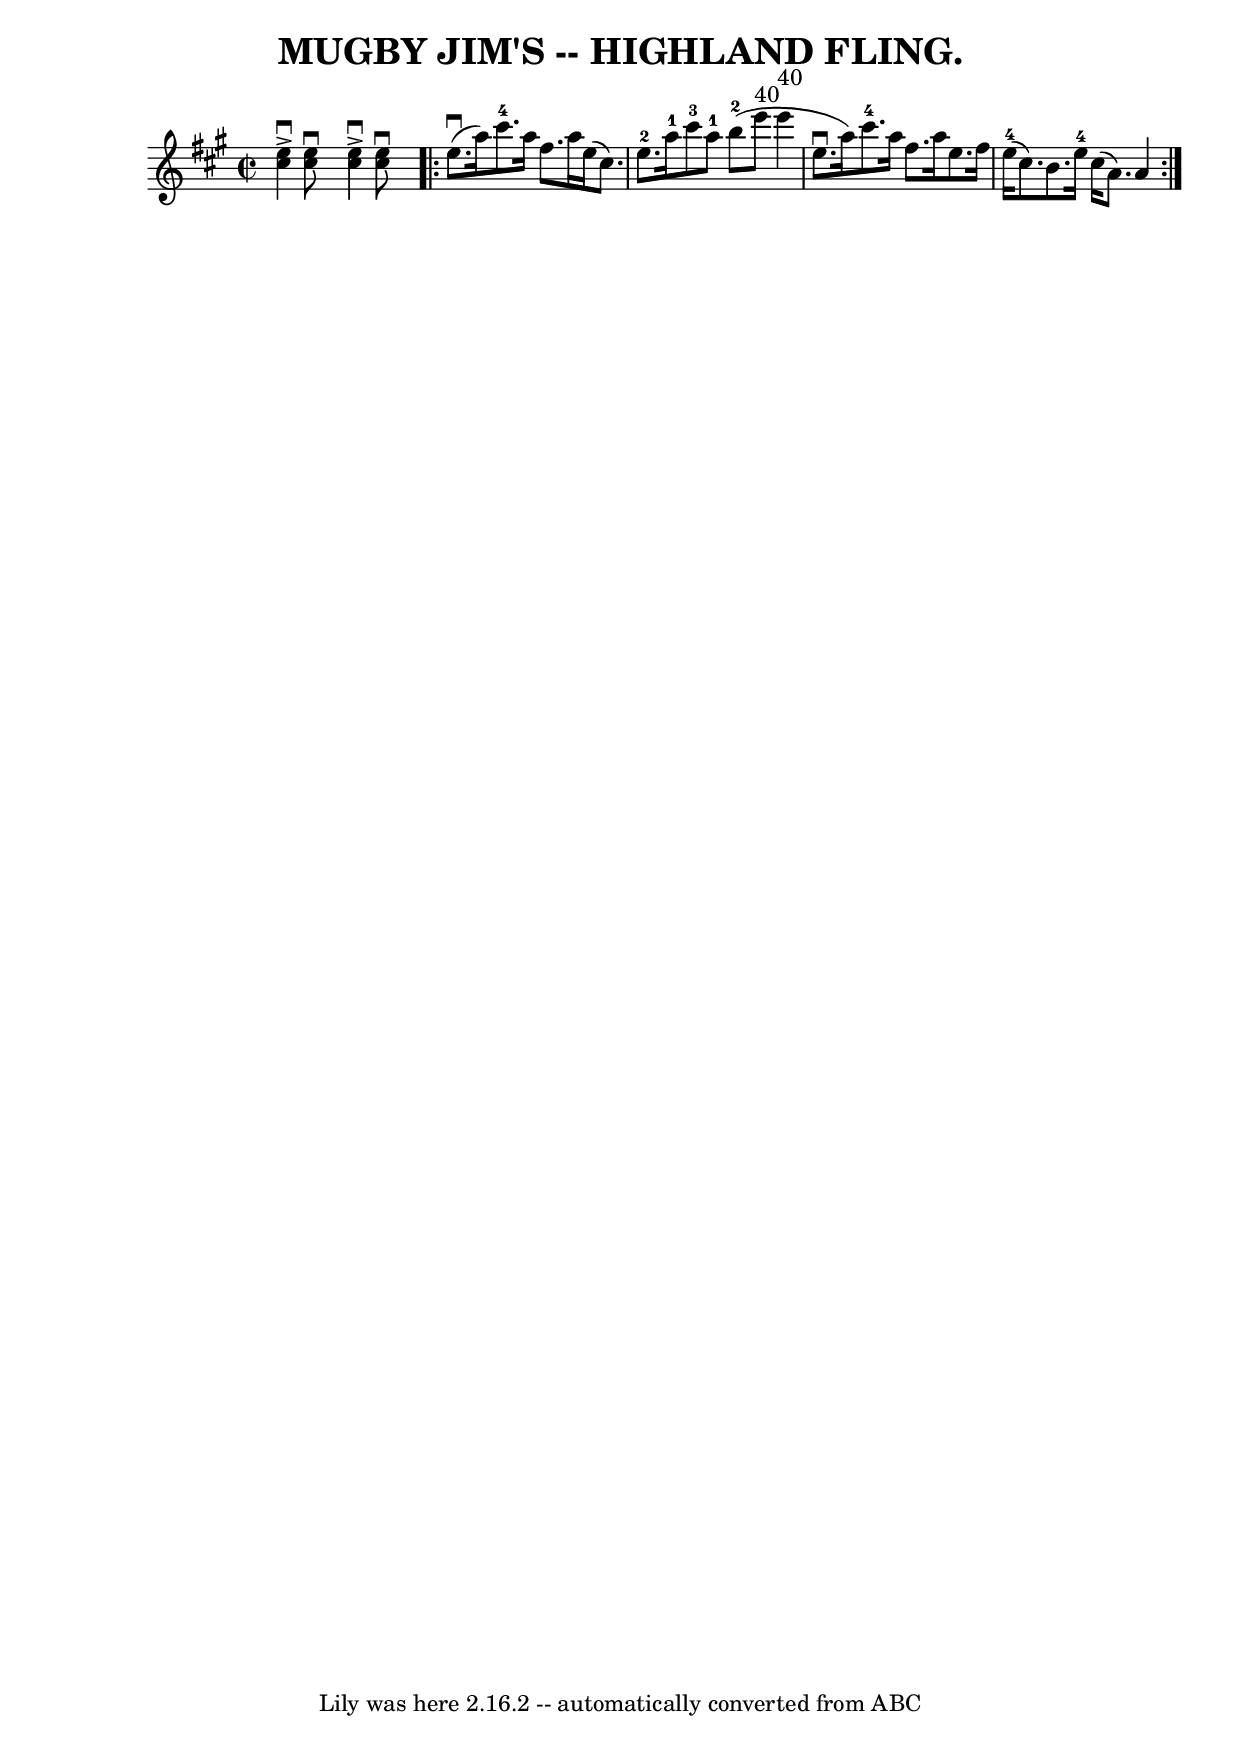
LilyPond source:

\version "2.16.2"
\include "Mammoth.ily"
\header {
  %% book = "Ryan's Mammoth Collection of Fiddle Tunes"
  crossRefNumber = "1"
  footnotes = ""
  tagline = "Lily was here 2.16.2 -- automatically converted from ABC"
  title = "MUGBY JIM'S -- HIGHLAND FLING."

}
voicedefault =  {


  \override Staff.TimeSignature #'style = #'C
  \time 2/2 
  \key a \major
  << cis''4^\accent^\downbow e''4   >> <<   
    cis''8^\downbow e''4   >>     << cis''4^\accent^\downbow e''4   >> <<   
      cis''8^\downbow e''4   >>     
  \repeat volta 2 {     e''8. (^\downbow a''16 ) cis'''8.-4 a''16 fis''8. a''16 e''16 (cis''8.)     |
    e''8.-2 a''16-1 cis'''8-3 a''8-1 b''8-2(     e'''8^"40" e'''4^"40"    |
    e''8. (^\downbow a''16)        cis'''8.-4 a''16 fis''8. a''16 e''8. fis''16     |
    
    e''16-4(cis''8.) b'8. e''16-4 cis''16 (a'8.) a'4    

  }   

}

\score{
  <<

    \context Staff="default"
    {
      \voicedefault 
      
    }

  >>
  \layout {
    
  }
  \midi {
  }

}
